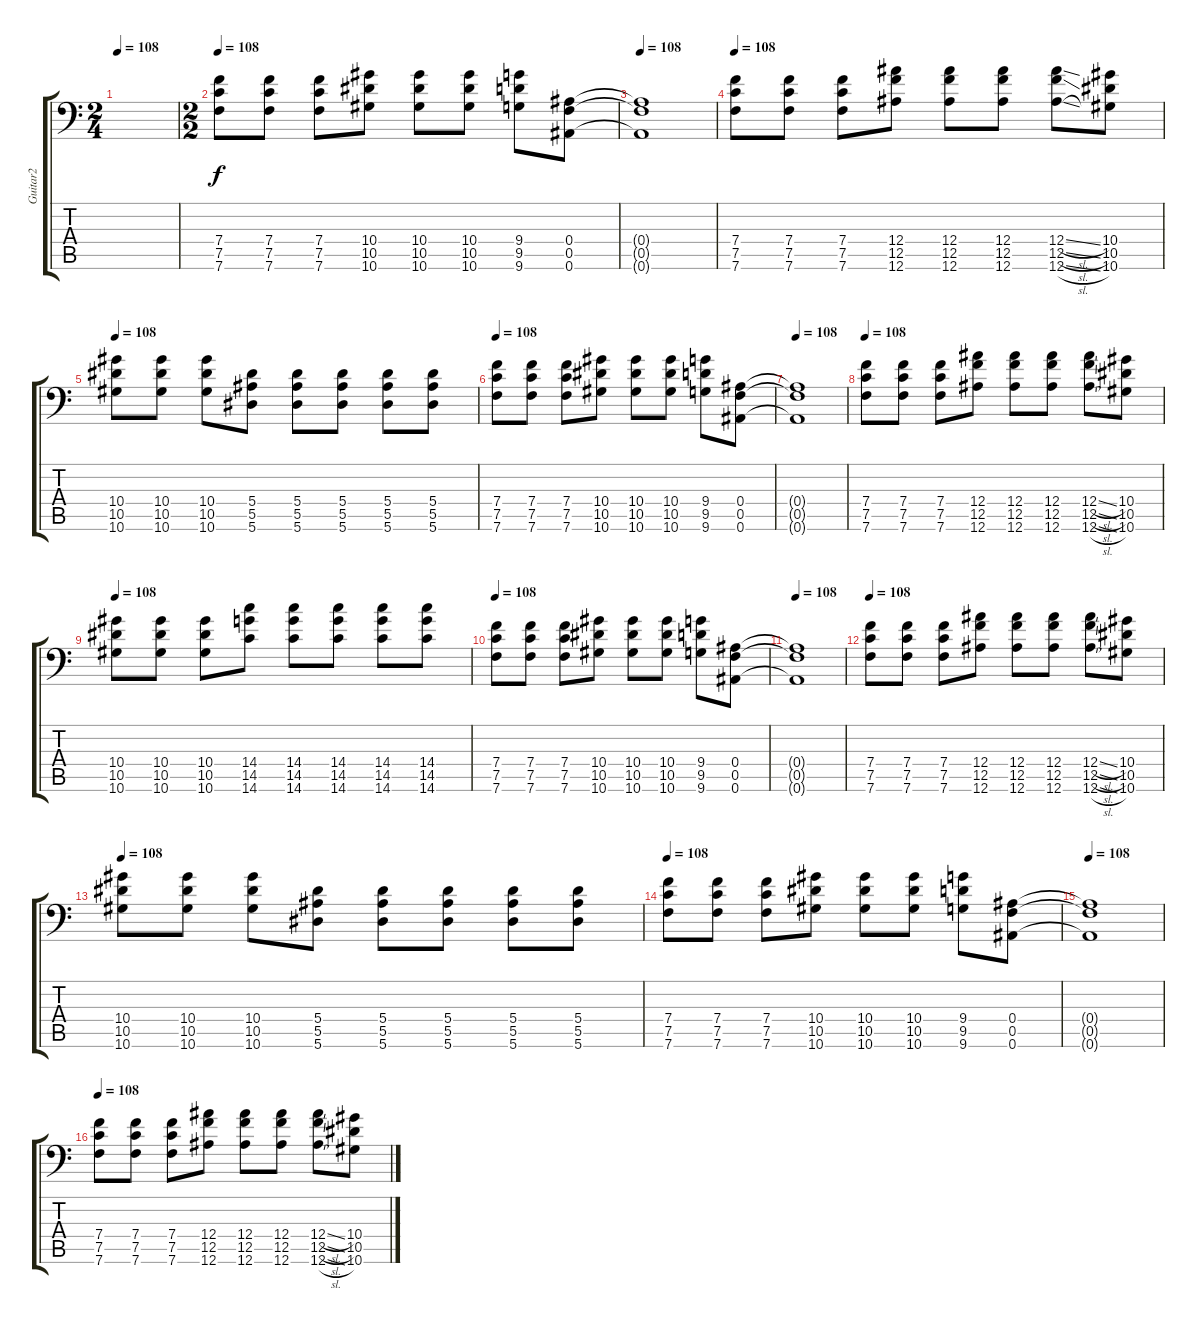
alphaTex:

\track ("Guitar2" "Guitar2") {instrument distortionguitar}
\staff {score tabs}
\tuning (C4 G3 Eb3 Bb2 F2 Bb1) {hide}
\ts (2 4)
\tempo 108
\clef f4
\ks c
|
\ts (2 2)
\tempo 108
(7.4 7.5 7.6).8 (7.4 7.5 7.6).8 (7.4 7.5 7.6).8 (10.4 10.5 10.6).8 (10.4 10.5 10.6).8 (10.4 10.5 10.6).8 (9.4 9.5 9.6).8 (0.4 0.5 0.6).8 |
\tempo 108
(0.4{t} 0.5{t} 0.6{t}).1 |
\tempo 108
(7.4 7.5 7.6).8 (7.4 7.5 7.6).8 (7.4 7.5 7.6).8 (12.4 12.5 12.6).8 (12.4 12.5 12.6).8 (12.4 12.5 12.6).8 (12.4{sl} 12.5{sl} 12.6{sl}).8 (10.4 10.5 10.6).8 |
\tempo 108
(10.4 10.5 10.6).8 (10.4 10.5 10.6).8 (10.4 10.5 10.6).8 (5.4 5.5 5.6).8 (5.4 5.5 5.6).8 (5.4 5.5 5.6).8 (5.4 5.5 5.6).8 (5.4 5.5 5.6).8 |
\tempo 108
(7.4 7.5 7.6).8 (7.4 7.5 7.6).8 (7.4 7.5 7.6).8 (10.4 10.5 10.6).8 (10.4 10.5 10.6).8 (10.4 10.5 10.6).8 (9.4 9.5 9.6).8 (0.4 0.5 0.6).8 |
\tempo 108
(0.4{t} 0.5{t} 0.6{t}).1 |
\tempo 108
(7.4 7.5 7.6).8 (7.4 7.5 7.6).8 (7.4 7.5 7.6).8 (12.4 12.5 12.6).8 (12.4 12.5 12.6).8 (12.4 12.5 12.6).8 (12.4{sl} 12.5{sl} 12.6{sl}).8 (10.4 10.5 10.6).8 |
\tempo 108
(10.4 10.5 10.6).8 (10.4 10.5 10.6).8 (10.4 10.5 10.6).8 (14.4 14.5 14.6).8 (14.4 14.5 14.6).8 (14.4 14.5 14.6).8 (14.4 14.5 14.6).8 (14.4 14.5 14.6).8 |
\tempo 108
(7.4 7.5 7.6).8 (7.4 7.5 7.6).8 (7.4 7.5 7.6).8 (10.4 10.5 10.6).8 (10.4 10.5 10.6).8 (10.4 10.5 10.6).8 (9.4 9.5 9.6).8 (0.4 0.5 0.6).8 |
\tempo 108
(0.4{t} 0.5{t} 0.6{t}).1 |
\tempo 108
(7.4 7.5 7.6).8 (7.4 7.5 7.6).8 (7.4 7.5 7.6).8 (12.4 12.5 12.6).8 (12.4 12.5 12.6).8 (12.4 12.5 12.6).8 (12.4{sl} 12.5{sl} 12.6{sl}).8 (10.4 10.5 10.6).8 |
\tempo 108
(10.4 10.5 10.6).8 (10.4 10.5 10.6).8 (10.4 10.5 10.6).8 (5.4 5.5 5.6).8 (5.4 5.5 5.6).8 (5.4 5.5 5.6).8 (5.4 5.5 5.6).8 (5.4 5.5 5.6).8 |
\tempo 108
(7.4 7.5 7.6).8 (7.4 7.5 7.6).8 (7.4 7.5 7.6).8 (10.4 10.5 10.6).8 (10.4 10.5 10.6).8 (10.4 10.5 10.6).8 (9.4 9.5 9.6).8 (0.4 0.5 0.6).8 |
\tempo 108
(0.4{t} 0.5{t} 0.6{t}).1 |
\tempo 108
(7.4 7.5 7.6).8 (7.4 7.5 7.6).8 (7.4 7.5 7.6).8 (12.4 12.5 12.6).8 (12.4 12.5 12.6).8 (12.4 12.5 12.6).8 (12.4{sl} 12.5{sl} 12.6{sl}).8 (10.4 10.5 10.6).8
